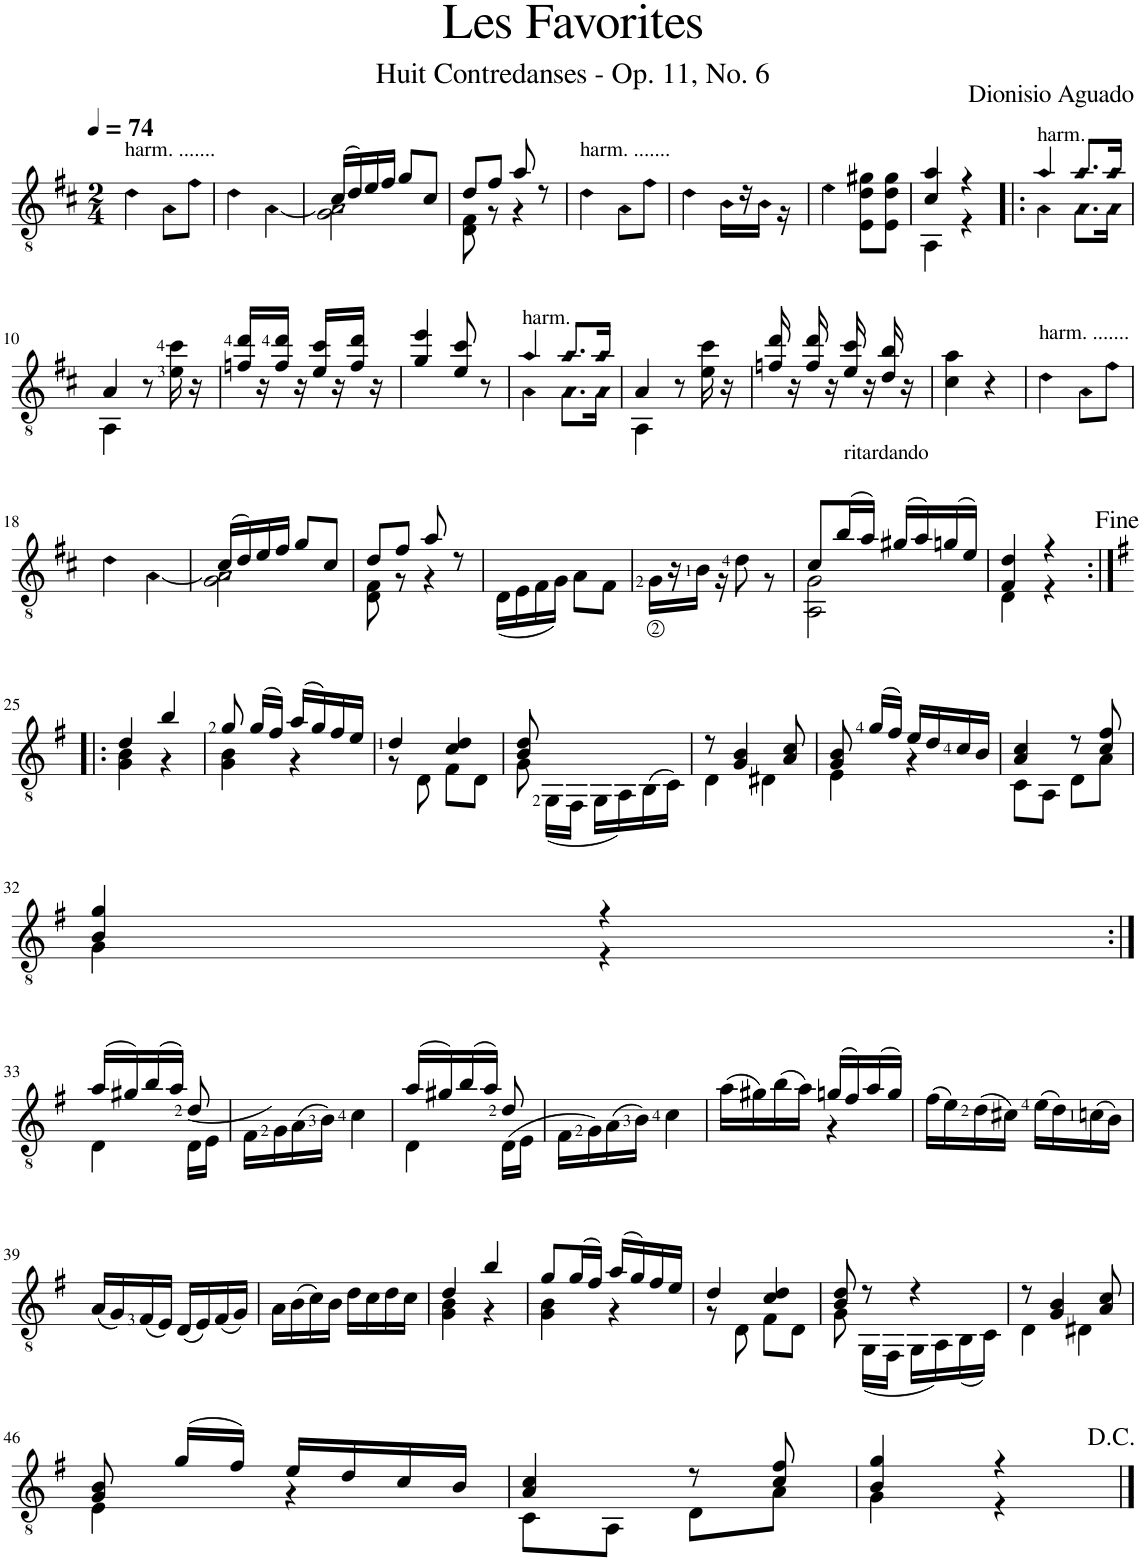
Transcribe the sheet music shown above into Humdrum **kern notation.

**kern
*part1
*staff1
*I"Classical Guitar
*I'Guit.
*clefGv2
*k[f#c#]
*M2/4
*MM74
=1
*^
!LO:TX:a:t=harm. .......	!
2ryy	4d\
.	8A\L
.	8f#\J
=2	=2
2ryy	4d\
.	[4A\
=3	=3
!	!LO:N:n=2:head=diamond
(16c#/LL	2G\ 2A\]
16d/)	.
16e/	.
16f#/JJ	.
8g/L	.
8c#/J	.
=4	=4
8d/L	8D\ 8F#\
8f#/J	8r
8a/	4r
8r	.
=5	=5
!LO:TX:a:t=harm. .......	!
2ryy	4d\
.	8A\L
.	8f#\J
=6	=6
2ryy	4d\
.	16B\LL
.	16r
.	16B\JJ
.	16r
*v	*v
=7
4e\
8E\ 8d\ 8g#X\L
8E\ 8d\ 8g#\J
=8
*^
4c#/ 4a/	4AA\
4r	4r
=9!|:	=9!|:
!LO:TX:a:t=harm.	!
4a/	4A\
!LO:N:head=diamond	!LO:N:head=diamond
8.a/L	8.A\L
!LO:N:head=diamond	!LO:N:head=diamond
16a/Jk	16A\Jk
!!LO:LB:g=z	!!
=10	=10
4A/	4AA\
8r	4ryy
16e\ 16cc#\	.
16r	.
*v	*v
=11
16fn/ 16dd/LL
16r
16f/ 16dd/JJ
16r
16e/ 16cc#/LL
16r
16f/ 16dd/JJ
16r
=12
4g/ 4ee/
8e/ 8cc#/
8r
=13
*^
!LO:TX:a:t=harm.	!
4a/	4A\
!LO:N:head=diamond	!LO:N:head=diamond
8.a/L	8.A\L
!LO:N:head=diamond	!LO:N:head=diamond
16a/Jk	16A\Jk
=14	=14
4A/	4AA\
8r	4ryy
16e\ 16cc#\	.
16r	.
*v	*v
=15
16fn/ 16dd/
16r
16f/ 16dd/
16r
!LO:TX:b:t=ritardando
16e/ 16cc#/
16r
16d/ 16b/
16r
=16
4c#\ 4a\
4r
=17
*^
!LO:TX:a:t=harm. .......	!
2ryy	4d\
.	8A\L
.	8f#\J
!!LO:LB:g=z	!!
=18	=18
2ryy	4d\
.	[4A\
=19	=19
!	!LO:N:n=2:head=diamond
(16c#/LL	2G\ 2A\]
16d/)	.
16e/	.
16f#/JJ	.
8g/L	.
8c#/J	.
=20	=20
8d/L	8D\ 8F#\
8f#/J	8r
8a/	4r
8r	.
=21	=21
2ryy	(16D\LL
.	16E\
.	16F#\
.	16G\JJ)
.	8A\L
.	8F#\J
=22	=22
2ryy	16G\LL
.	16r
.	16B\JJ
.	16r
.	8d\
.	8r
=23	=23
8c#/L	2AA\ 2G\
(16b/L	.
16a/JJ)	.
(16g#X/LL	.
16a/)	.
(16gn/	.
16e/JJ)	.
=24	=24
4F#/ 4d/	4D\
4r	4r
!!LO:LB:g=z	!!
=25:|!|:	=25:|!|:
*k[f#]	*
4d/	4G\ 4B\
4b/	4r
=26	=26
8g/	4G\ 4B\
(16g/LL	.
16f#/JJ)	.
(16a/LL	4r
16g/)	.
16f#/	.
16e/JJ	.
=27	=27
4d/	8r
.	8D\
4c/ 4d/	8F#\L
.	8D\J
=28	=28
8B/ 8d/	8G\
4.ryy	(16GG\LL
.	16FF#\JJ
.	16GG\LL
.	16AA\)
.	(>16BB\
.	16C\JJ)
=29	=29
8r	4D\
4G/ 4B/	.
.	4D#X\
8A/ 8c/	.
=30	=30
8G/ 8B/	4E\
(16g/LL	.
16f#/JJ)	.
16e/LL	4r
16d/	.
16c/	.
16B/JJ	.
=31	=31
4A/ 4c/	8C\L
.	8AA\J
8r	8D\L
8c/ 8f#/	8A\J
!!LO:LB:g=z	!!
=32	=32
4B/ 4g/	4G\
4r	4r
!!LO:LB:g=z	!!
=33:|!	=33:|!
(16a/LL	4D\
16g#X/)	.
(16b/	.
16a/JJ)	.
8d/	(<16D\LL
.	16E\JJ
=34	=34
2ryy	16F#\LL
.	16G\)
.	(>16A\
.	16B\JJ)
.	4c\
=35	=35
(16a/LL	4D\
16g#X/)	.
(16b/	.
16a/JJ)	.
8d/	(>16D\LL
.	16E\JJ
=36	=36
2ryy	16F#\LL
.	16G\)
.	(>16A\
.	16B\JJ)
.	4c\
=37	=37
(16a\LL	4ryy
16g#X\)	.
(16b\	.
16a\JJ)	.
(16gn/LL	4r
16f#/)	.
(16a/	.
16g/JJ)	.
*v	*v
=38
(16f#\LL
16e\)
(16d\
16c#X\JJ)
(16e\LL
16d\)
(16cn\
16B\JJ)
!!LO:LB:g=z
=39
(16A/LL
16G/)
(16F#/
16E/JJ)
(16D/LL
16E/)
(16F#/
16G/JJ)
=40
16A\LL
(16B\
16c\)
16B\JJ
16d\LL
16c\
16d\
16c\JJ
=41
*^
4d/	4G\ 4B\
4b/	4r
=42	=42
8g/L	4G\ 4B\
(16g/L	.
16f#/JJ)	.
(16a/LL	4r
16g/)	.
16f#/	.
16e/JJ	.
=43	=43
4d/	8r
.	8D\
4c/ 4d/	8F#\L
.	8D\J
=44	=44
8B/ 8d/	8G\
8r	(16GG\LL
.	16FF#\JJ
4r	16GG\LL
.	16AA\)
.	(16BB\
.	16C\JJ)
=45	=45
8r	4D\
4G/ 4B/	.
.	4D#X\
8A/ 8c/	.
!!LO:LB:g=z	!!
=46	=46
8G/ 8B/	4E\
(16g/LL	.
16f#/JJ)	.
16e/LL	4r
16d/	.
16c/	.
16B/JJ	.
=47	=47
4A/ 4c/	8C\L
.	8AA\J
8r	8D\L
8c/ 8f#/	8A\J
=48	=48
4B/ 4g/	4G\
4r	4r
*v	*v
==
*-
